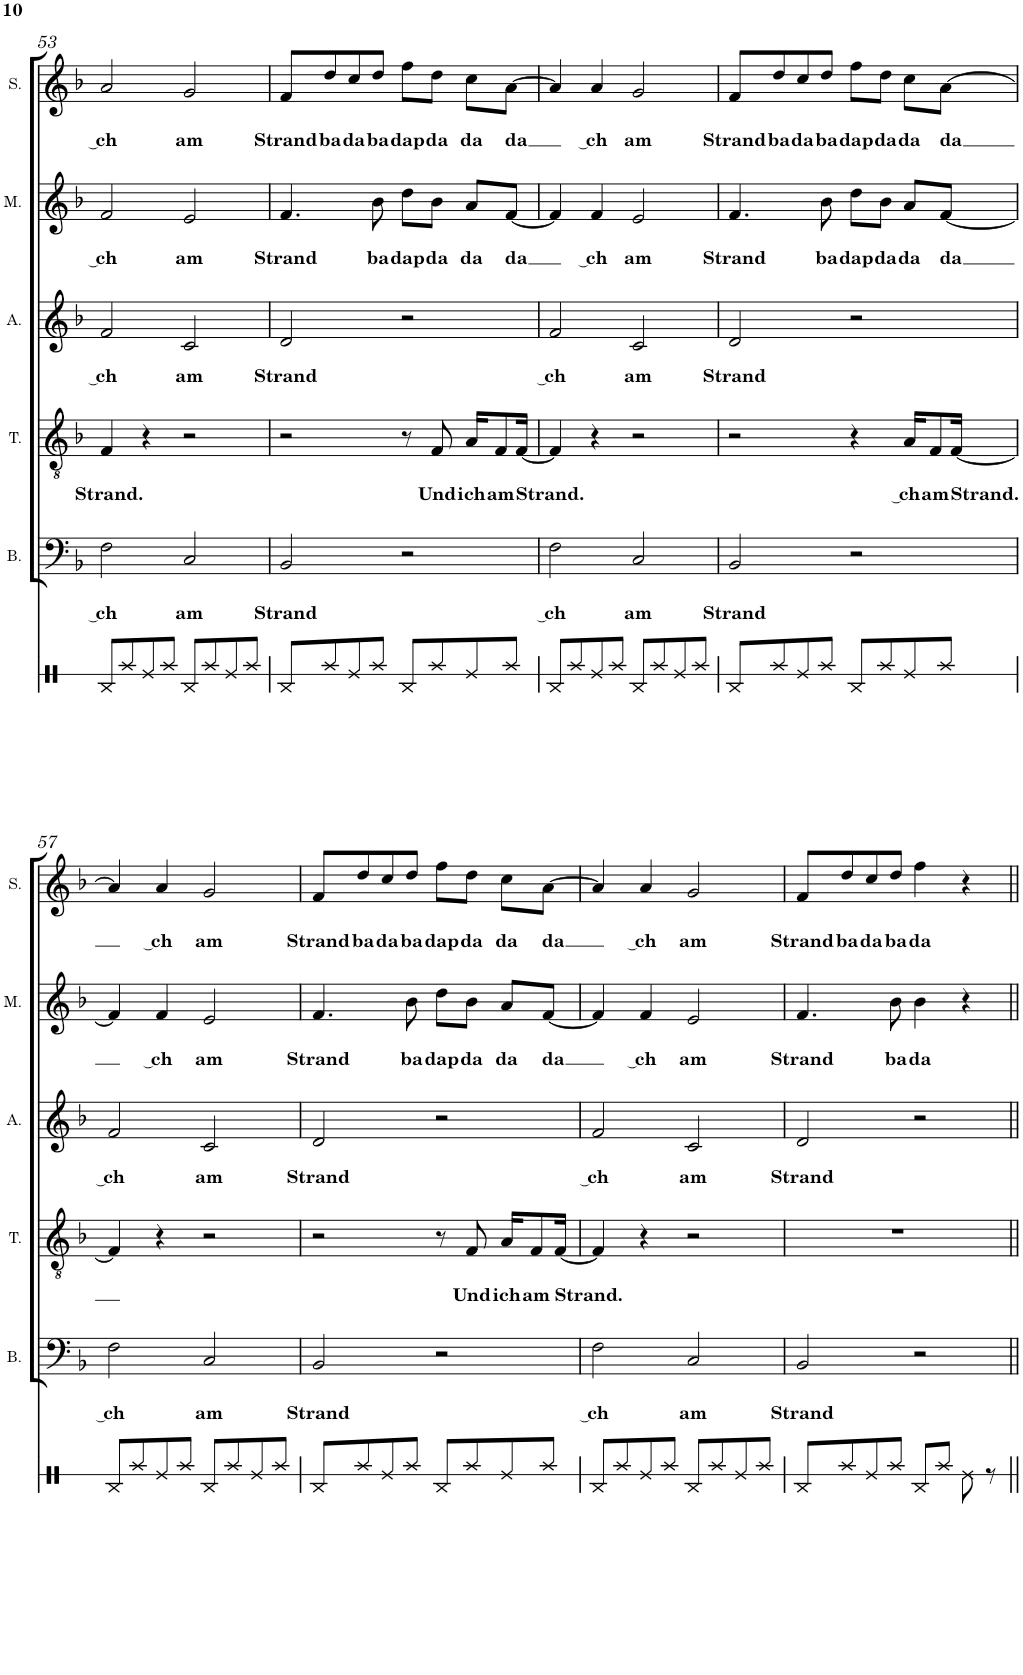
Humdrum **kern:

**kern	**kern	**text	**text	**kern	**text	**text	**kern	**text	**text	**kern	**text	**text	**kern	**text	**text
*part6	*part5	*part5	*part5	*part4	*part4	*part4	*part3	*part3	*part3	*part2	*part2	*part2	*part1	*part1	*part1
*staff6	*staff5	*staff5	*staff5	*staff4	*staff4	*staff4	*staff3	*staff3	*staff3	*staff2	*staff2	*staff2	*staff1	*staff1	*staff1
*I"Perkussion	*I"Bass	*	*	*I"Tenor	*	*	*I"Alt	*	*	*I"Mezzo	*	*	*I"Sopran	*	*
*	*I'B.	*	*	*I'T.	*	*	*I'A.	*	*	*I'M.	*	*	*I'S.	*	*
!!LO:PB:g=z
*clefX	*clefF4	*	*	*clefGv2	*	*	*clefG2	*	*	*clefG2	*	*	*clefG2	*	*
*k[b-]	*k[b-]	*	*	*k[b-]	*	*	*k[b-]	*	*	*k[b-]	*	*	*k[b-]	*	*
*d:	*d:	*	*	*d:	*	*	*d:	*	*	*d:	*	*	*d:	*	*
*M4/4	*M4/4	*	*	*M4/4	*	*	*M4/4	*	*	*M4/4	*	*	*M4/4	*	*
=53	=53	=53	=53	=53	=53	=53	=53	=53	=53	=53	=53	=53	=53	=53	=53
!	!	!	!LO:LY:b	!	!	!LO:LY:b	!	!	!LO:LY:b	!	!	!LO:LY:b	!	!	!LO:LY:b
8RB/L	2F\	.	‿ ch	4F/	.	Strand.	2f/	.	‿ ch	2f/	.	‿ ch	2a/	.	‿ ch
8Rg/	.	.	.	.	.	.	.	.	.	.	.	.	.	.	.
8Re/	.	.	.	4r	.	.	.	.	.	.	.	.	.	.	.
8Rg/J	.	.	.	.	.	.	.	.	.	.	.	.	.	.	.
!	!	!	!LO:LY:b	!	!	!	!	!	!LO:LY:b	!	!	!LO:LY:b	!	!	!LO:LY:b
8RB/L	2C/	.	am	2r	.	.	2c/	.	am	2e/	.	am	2g/	.	am
8Rg/	.	.	.	.	.	.	.	.	.	.	.	.	.	.	.
8Re/	.	.	.	.	.	.	.	.	.	.	.	.	.	.	.
8Rg/J	.	.	.	.	.	.	.	.	.	.	.	.	.	.	.
=54	=54	=54	=54	=54	=54	=54	=54	=54	=54	=54	=54	=54	=54	=54	=54
!	!	!	!LO:LY:b	!	!	!	!	!	!LO:LY:b	!	!	!LO:LY:b	!	!	!LO:LY:b
8RB/L	2BB-/	.	Strand	2r	.	.	2d/	.	Strand	4.f/	.	Strand	8f/L	.	Strand
!	!	!	!	!	!	!	!	!	!	!	!	!	!	!	!LO:LY:b
8Rg/	.	.	.	.	.	.	.	.	.	.	.	.	8dd/	.	ba
!	!	!	!	!	!	!	!	!	!	!	!	!	!	!	!LO:LY:b
8Re/	.	.	.	.	.	.	.	.	.	.	.	.	8cc/	.	da
!	!	!	!	!	!	!	!	!	!	!	!	!LO:LY:b	!	!	!LO:LY:b
8Rg/J	.	.	.	.	.	.	.	.	.	8b-\	.	ba	8dd/J	.	ba
!	!	!	!	!	!	!	!	!	!	!	!	!LO:LY:b	!	!	!LO:LY:b
8RB/L	2r	.	.	8r	.	.	2r	.	.	8dd\L	.	dap	8ff\L	.	dap
!	!	!	!	!	!	!LO:LY:b	!	!	!	!	!	!LO:LY:b	!	!	!LO:LY:b
8Rg/	.	.	.	8F/	.	Und	.	.	.	8b-\J	.	da	8dd\J	.	da
!	!	!	!	!	!	!LO:LY:b	!	!	!	!	!	!LO:LY:b	!	!	!LO:LY:b
8Re/	.	.	.	16A/KL	.	ich	.	.	.	8a/L	.	da	8cc\L	.	da
!	!	!	!	!	!	!LO:LY:b	!	!	!	!	!	!	!	!	!
.	.	.	.	8F/	.	am	.	.	.	.	.	.	.	.	.
!	!	!	!	!	!	!	!	!	!	!	!	!LO:LY:b	!	!	!LO:LY:b
8Rg/J	.	.	.	.	.	.	.	.	.	[8f/J	.	da	[8a\J	.	da
!	!	!	!	!	!	!LO:LY:b	!	!	!	!	!	!	!	!	!
.	.	.	.	[16F/Jk	.	Strand.	.	.	.	.	.	.	.	.	.
=55	=55	=55	=55	=55	=55	=55	=55	=55	=55	=55	=55	=55	=55	=55	=55
!	!	!	!LO:LY:b	!	!	!	!	!	!LO:LY:b	!	!	!	!	!	!
8RB/L	2F\	.	‿ ch	4F/]	.	.	2f/	.	‿ ch	4f/]	.	.	4a/]	.	.
8Rg/	.	.	.	.	.	.	.	.	.	.	.	.	.	.	.
!	!	!	!	!	!	!	!	!	!	!	!	!LO:LY:b	!	!	!LO:LY:b
8Re/	.	.	.	4r	.	.	.	.	.	4f/	.	‿ ch	4a/	.	‿ ch
8Rg/J	.	.	.	.	.	.	.	.	.	.	.	.	.	.	.
!	!	!	!LO:LY:b	!	!	!	!	!	!LO:LY:b	!	!	!LO:LY:b	!	!	!LO:LY:b
8RB/L	2C/	.	am	2r	.	.	2c/	.	am	2e/	.	am	2g/	.	am
8Rg/	.	.	.	.	.	.	.	.	.	.	.	.	.	.	.
8Re/	.	.	.	.	.	.	.	.	.	.	.	.	.	.	.
8Rg/J	.	.	.	.	.	.	.	.	.	.	.	.	.	.	.
=56	=56	=56	=56	=56	=56	=56	=56	=56	=56	=56	=56	=56	=56	=56	=56
!	!	!	!LO:LY:b	!	!	!	!	!	!LO:LY:b	!	!	!LO:LY:b	!	!	!LO:LY:b
8RB/L	2BB-/	.	Strand	2r	.	.	2d/	.	Strand	4.f/	.	Strand	8f/L	.	Strand
!	!	!	!	!	!	!	!	!	!	!	!	!	!	!	!LO:LY:b
8Rg/	.	.	.	.	.	.	.	.	.	.	.	.	8dd/	.	ba
!	!	!	!	!	!	!	!	!	!	!	!	!	!	!	!LO:LY:b
8Re/	.	.	.	.	.	.	.	.	.	.	.	.	8cc/	.	da
!	!	!	!	!	!	!	!	!	!	!	!	!LO:LY:b	!	!	!LO:LY:b
8Rg/J	.	.	.	.	.	.	.	.	.	8b-\	.	ba	8dd/J	.	ba
!	!	!	!	!	!	!	!	!	!	!	!	!LO:LY:b	!	!	!LO:LY:b
8RB/L	2r	.	.	4r	.	.	2r	.	.	8dd\L	.	dap	8ff\L	.	dap
!	!	!	!	!	!	!	!	!	!	!	!	!LO:LY:b	!	!	!LO:LY:b
8Rg/	.	.	.	.	.	.	.	.	.	8b-\J	.	da	8dd\J	.	da
!	!	!	!	!	!	!LO:LY:b	!	!	!	!	!	!LO:LY:b	!	!	!LO:LY:b
8Re/	.	.	.	16A/KL	.	‿ ch	.	.	.	8a/L	.	da	8cc\L	.	da
!	!	!	!	!	!	!LO:LY:b	!	!	!	!	!	!	!	!	!
.	.	.	.	8F/	.	am	.	.	.	.	.	.	.	.	.
!	!	!	!	!	!	!	!	!	!	!	!	!LO:LY:b	!	!	!LO:LY:b
8Rg/J	.	.	.	.	.	.	.	.	.	[8f/J	.	da	[8a\J	.	da
!	!	!	!	!	!	!LO:LY:b	!	!	!	!	!	!	!	!	!
.	.	.	.	[16F/Jk	.	Strand.	.	.	.	.	.	.	.	.	.
!!LO:LB:g=z
=57	=57	=57	=57	=57	=57	=57	=57	=57	=57	=57	=57	=57	=57	=57	=57
!	!	!	!LO:LY:b	!	!	!	!	!	!LO:LY:b	!	!	!	!	!	!
8RB/L	2F\	.	‿ ch	4F/]	.	.	2f/	.	‿ ch	4f/]	.	.	4a/]	.	.
8Rg/	.	.	.	.	.	.	.	.	.	.	.	.	.	.	.
!	!	!	!	!	!	!	!	!	!	!	!	!LO:LY:b	!	!	!LO:LY:b
8Re/	.	.	.	4r	.	.	.	.	.	4f/	.	‿ ch	4a/	.	‿ ch
8Rg/J	.	.	.	.	.	.	.	.	.	.	.	.	.	.	.
!	!	!	!LO:LY:b	!	!	!	!	!	!LO:LY:b	!	!	!LO:LY:b	!	!	!LO:LY:b
8RB/L	2C/	.	am	2r	.	.	2c/	.	am	2e/	.	am	2g/	.	am
8Rg/	.	.	.	.	.	.	.	.	.	.	.	.	.	.	.
8Re/	.	.	.	.	.	.	.	.	.	.	.	.	.	.	.
8Rg/J	.	.	.	.	.	.	.	.	.	.	.	.	.	.	.
=58	=58	=58	=58	=58	=58	=58	=58	=58	=58	=58	=58	=58	=58	=58	=58
!	!	!	!LO:LY:b	!	!	!	!	!	!LO:LY:b	!	!	!LO:LY:b	!	!	!LO:LY:b
8RB/L	2BB-/	.	Strand	2r	.	.	2d/	.	Strand	4.f/	.	Strand	8f/L	.	Strand
!	!	!	!	!	!	!	!	!	!	!	!	!	!	!	!LO:LY:b
8Rg/	.	.	.	.	.	.	.	.	.	.	.	.	8dd/	.	ba
!	!	!	!	!	!	!	!	!	!	!	!	!	!	!	!LO:LY:b
8Re/	.	.	.	.	.	.	.	.	.	.	.	.	8cc/	.	da
!	!	!	!	!	!	!	!	!	!	!	!	!LO:LY:b	!	!	!LO:LY:b
8Rg/J	.	.	.	.	.	.	.	.	.	8b-\	.	ba	8dd/J	.	ba
!	!	!	!	!	!	!	!	!	!	!	!	!LO:LY:b	!	!	!LO:LY:b
8RB/L	2r	.	.	8r	.	.	2r	.	.	8dd\L	.	dap	8ff\L	.	dap
!	!	!	!	!	!	!LO:LY:b	!	!	!	!	!	!LO:LY:b	!	!	!LO:LY:b
8Rg/	.	.	.	8F/	.	Und	.	.	.	8b-\J	.	da	8dd\J	.	da
!	!	!	!	!	!	!LO:LY:b	!	!	!	!	!	!LO:LY:b	!	!	!LO:LY:b
8Re/	.	.	.	16A/KL	.	ich	.	.	.	8a/L	.	da	8cc\L	.	da
!	!	!	!	!	!	!LO:LY:b	!	!	!	!	!	!	!	!	!
.	.	.	.	8F/	.	am	.	.	.	.	.	.	.	.	.
!	!	!	!	!	!	!	!	!	!	!	!	!LO:LY:b	!	!	!LO:LY:b
8Rg/J	.	.	.	.	.	.	.	.	.	[8f/J	.	da	[8a\J	.	da
!	!	!	!	!	!	!LO:LY:b	!	!	!	!	!	!	!	!	!
.	.	.	.	[16F/Jk	.	Strand.	.	.	.	.	.	.	.	.	.
=59	=59	=59	=59	=59	=59	=59	=59	=59	=59	=59	=59	=59	=59	=59	=59
!	!	!	!LO:LY:b	!	!	!	!	!	!LO:LY:b	!	!	!	!	!	!
8RB/L	2F\	.	‿ ch	4F/]	.	.	2f/	.	‿ ch	4f/]	.	.	4a/]	.	.
8Rg/	.	.	.	.	.	.	.	.	.	.	.	.	.	.	.
!	!	!	!	!	!	!	!	!	!	!	!	!LO:LY:b	!	!	!LO:LY:b
8Re/	.	.	.	4r	.	.	.	.	.	4f/	.	‿ ch	4a/	.	‿ ch
8Rg/J	.	.	.	.	.	.	.	.	.	.	.	.	.	.	.
!	!	!	!LO:LY:b	!	!	!	!	!	!LO:LY:b	!	!	!LO:LY:b	!	!	!LO:LY:b
8RB/L	2C/	.	am	2r	.	.	2c/	.	am	2e/	.	am	2g/	.	am
8Rg/	.	.	.	.	.	.	.	.	.	.	.	.	.	.	.
8Re/	.	.	.	.	.	.	.	.	.	.	.	.	.	.	.
8Rg/J	.	.	.	.	.	.	.	.	.	.	.	.	.	.	.
=60	=60	=60	=60	=60	=60	=60	=60	=60	=60	=60	=60	=60	=60	=60	=60
!	!	!	!LO:LY:b	!	!	!	!	!	!LO:LY:b	!	!	!LO:LY:b	!	!	!LO:LY:b
8RB/L	2BB-/	.	Strand	1r	.	.	2d/	.	Strand	4.f/	.	Strand	8f/L	.	Strand
!	!	!	!	!	!	!	!	!	!	!	!	!	!	!	!LO:LY:b
8Rg/	.	.	.	.	.	.	.	.	.	.	.	.	8dd/	.	ba
!	!	!	!	!	!	!	!	!	!	!	!	!	!	!	!LO:LY:b
8Re/	.	.	.	.	.	.	.	.	.	.	.	.	8cc/	.	da
!	!	!	!	!	!	!	!	!	!	!	!	!LO:LY:b	!	!	!LO:LY:b
8Rg/J	.	.	.	.	.	.	.	.	.	8b-\	.	ba	8dd/J	.	ba
!	!	!	!	!	!	!	!	!	!	!	!	!LO:LY:b	!	!	!LO:LY:b
8RB/L	2r	.	.	.	.	.	2r	.	.	4b-\	.	da	4ff\	.	da
8Rg/J	.	.	.	.	.	.	.	.	.	.	.	.	.	.	.
8Re\	.	.	.	.	.	.	.	.	.	4r	.	.	4r	.	.
8r	.	.	.	.	.	.	.	.	.	.	.	.	.	.	.
=||	=||	=||	=||	=||	=||	=||	=||	=||	=||	=||	=||	=||	=||	=||	=||
*-	*-	*-	*-	*-	*-	*-	*-	*-	*-	*-	*-	*-	*-	*-	*-
